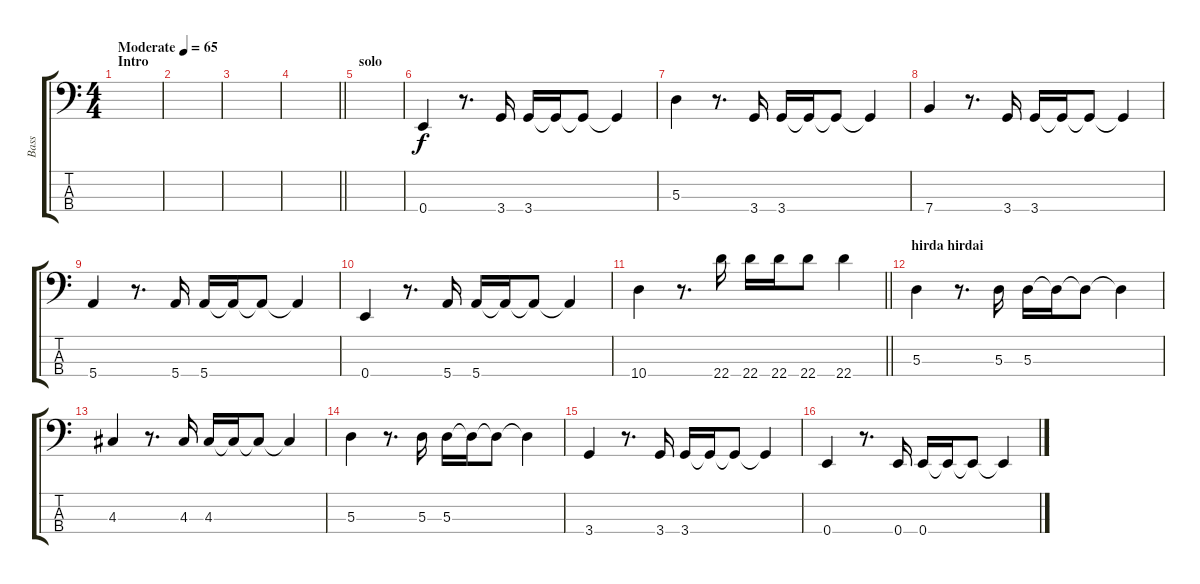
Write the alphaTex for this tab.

\track ("Bass" "Bass") {instrument electricbassfinger}
\staff {score tabs}
\tuning (G2 D2 A1 E1) {hide}
\ts (4 4)
\section ("" "Intro")
\tempo (65 "Moderate")
\clef f4
\ks c
|
|
|
\barLineRight lightlight
|
\section ("" "solo")
|
0.4.4 r.8{d} 3.4.16 3.4.16 3.4{t}.16 3.4{t}.8 3.4{t}.4 |
5.3.4 r.8{d} 3.4.16 3.4.16 3.4{t}.16 3.4{t}.8 3.4{t}.4 |
7.4.4 r.8{d} 3.4.16 3.4.16 3.4{t}.16 3.4{t}.8 3.4{t}.4 |
5.4.4 r.8{d} 5.4.16 5.4.16 5.4{t}.16 5.4{t}.8 5.4{t}.4 |
0.4.4 r.8{d} 5.4.16 5.4.16 5.4{t}.16 5.4{t}.8 5.4{t}.4 |
\barLineRight lightlight
10.4.4 r.8{d} 22.4.16 22.4.16 22.4.16 22.4.8 22.4.4 |
\section ("" "hirda hirdai")
5.3.4 r.8{d} 5.3.16 5.3.16 5.3{t}.16 5.3{t}.8 5.3{t}.4 |
4.3.4 r.8{d} 4.3.16 4.3.16 4.3{t}.16 4.3{t}.8 4.3{t}.4 |
5.3.4 r.8{d} 5.3.16 5.3.16 5.3{t}.16 5.3{t}.8 5.3{t}.4 |
3.4.4 r.8{d} 3.4.16 3.4.16 3.4{t}.16 3.4{t}.8 3.4{t}.4 |
0.4.4 r.8{d} 0.4.16 0.4.16 0.4{t}.16 0.4{t}.8 0.4{t}.4
